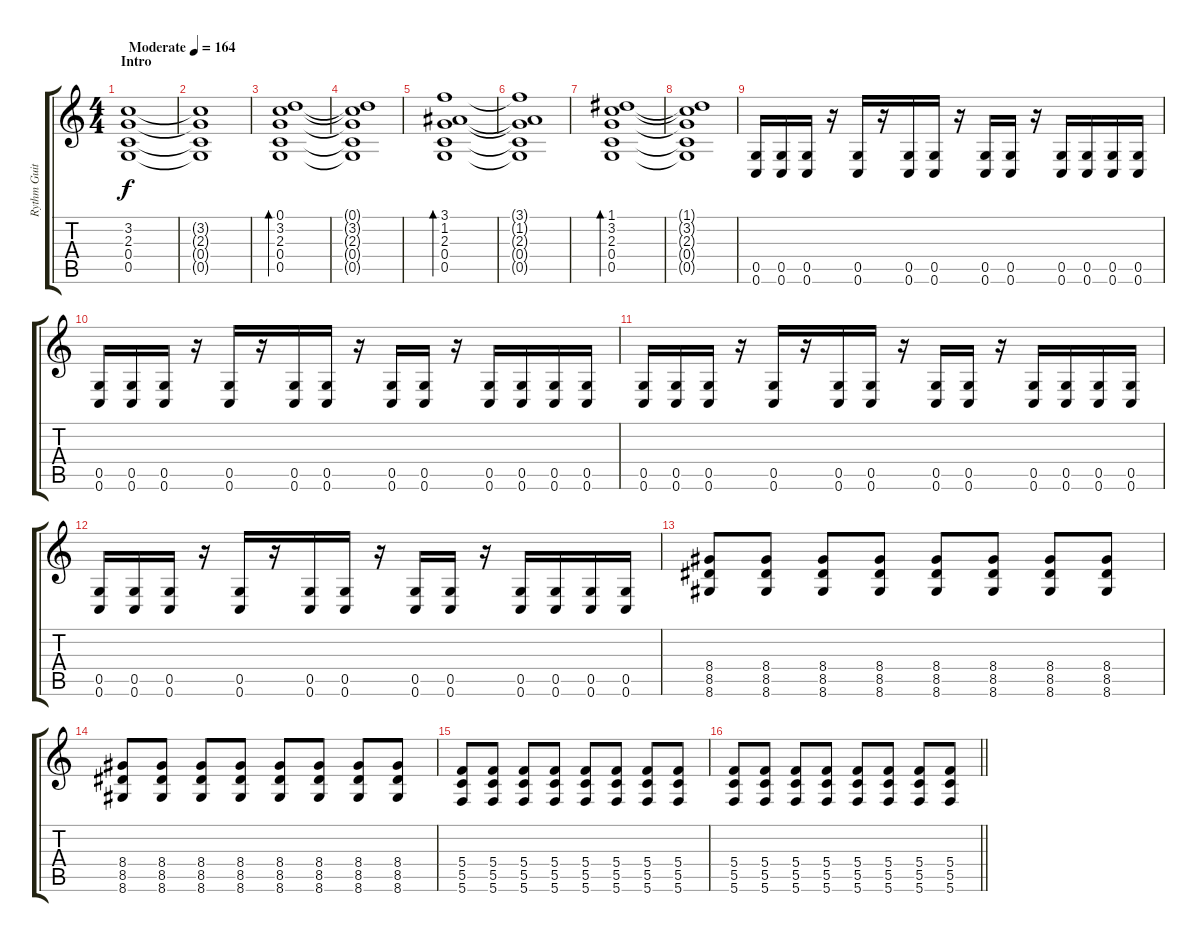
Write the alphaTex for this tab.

\track ("Rythm Guitar (Mätze)" "Rythm Guit") {instrument distortionguitar}
\staff {score tabs}
\tuning (D4 A3 F3 C3 G2 C2) {hide}
\ts (4 4)
\section ("" "Intro")
\tempo (164 "Moderate")
\clef g2
\ks c
(3.2 2.3 0.4 0.5).1{dy f instrument distortionguitar} |
(3.2{t} 2.3{t} 0.4{t} 0.5{t}).1 |
(0.1 3.2 2.3 0.4 0.5).1{bd 240} |
(0.1{t} 3.2{t} 2.3{t} 0.4{t} 0.5{t}).1 |
(3.1 1.2 2.3 0.4 0.5).1{bd 120} |
(3.1{t} 1.2{t} 2.3{t} 0.4{t} 0.5{t}).1 |
(1.1 3.2 2.3 0.4 0.5).1{bd 120} |
(1.1{t} 3.2{t} 2.3{t} 0.4{t} 0.5{t}).1 |
(0.5 0.6).16 (0.5 0.6).16 (0.5 0.6).16 r.16 (0.5 0.6).16 r.16 (0.5 0.6).16 (0.5 0.6).16 r.16 (0.5 0.6).16 (0.5 0.6).16 r.16 (0.5 0.6).16 (0.5 0.6).16 (0.5 0.6).16 (0.5 0.6).16 |
(0.5 0.6).16 (0.5 0.6).16 (0.5 0.6).16 r.16 (0.5 0.6).16 r.16 (0.5 0.6).16 (0.5 0.6).16 r.16 (0.5 0.6).16 (0.5 0.6).16 r.16 (0.5 0.6).16 (0.5 0.6).16 (0.5 0.6).16 (0.5 0.6).16 |
(0.5 0.6).16 (0.5 0.6).16 (0.5 0.6).16 r.16 (0.5 0.6).16 r.16 (0.5 0.6).16 (0.5 0.6).16 r.16 (0.5 0.6).16 (0.5 0.6).16 r.16 (0.5 0.6).16 (0.5 0.6).16 (0.5 0.6).16 (0.5 0.6).16 |
(0.5 0.6).16 (0.5 0.6).16 (0.5 0.6).16 r.16 (0.5 0.6).16 r.16 (0.5 0.6).16 (0.5 0.6).16 r.16 (0.5 0.6).16 (0.5 0.6).16 r.16 (0.5 0.6).16 (0.5 0.6).16 (0.5 0.6).16 (0.5 0.6).16 |
(8.4 8.5 8.6).8 (8.4 8.5 8.6).8 (8.4 8.5 8.6).8 (8.4 8.5 8.6).8 (8.4 8.5 8.6).8 (8.4 8.5 8.6).8 (8.4 8.5 8.6).8 (8.4 8.5 8.6).8 |
(8.4 8.5 8.6).8 (8.4 8.5 8.6).8 (8.4 8.5 8.6).8 (8.4 8.5 8.6).8 (8.4 8.5 8.6).8 (8.4 8.5 8.6).8 (8.4 8.5 8.6).8 (8.4 8.5 8.6).8 |
(5.4 5.5 5.6).8 (5.4 5.5 5.6).8 (5.4 5.5 5.6).8 (5.4 5.5 5.6).8 (5.4 5.5 5.6).8 (5.4 5.5 5.6).8 (5.4 5.5 5.6).8 (5.4 5.5 5.6).8 |
\barLineRight lightlight
(5.4 5.5 5.6).8 (5.4 5.5 5.6).8 (5.4 5.5 5.6).8 (5.4 5.5 5.6).8 (5.4 5.5 5.6).8 (5.4 5.5 5.6).8 (5.4 5.5 5.6).8 (5.4 5.5 5.6).8
